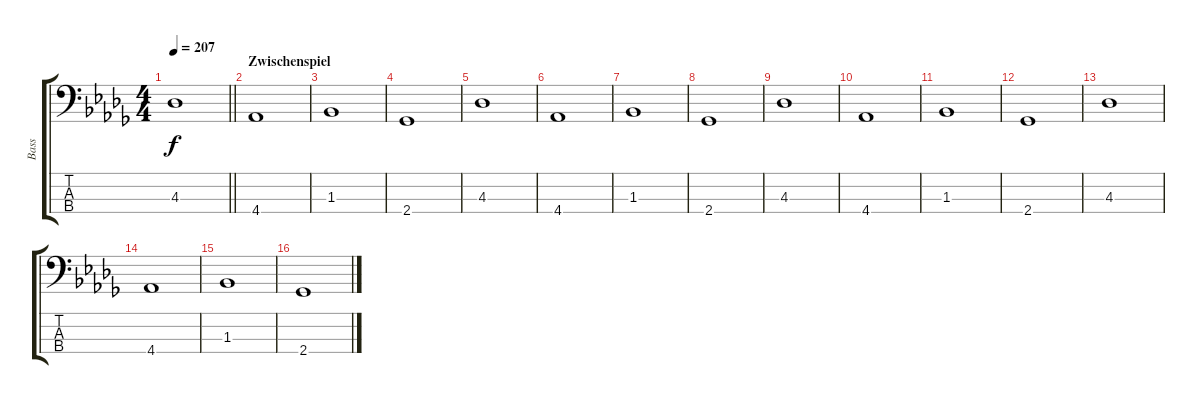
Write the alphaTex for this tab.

\track ("Bass" "Bass") {instrument electricbassfinger}
\staff {score tabs}
\tuning (G2 D2 A1 E1) {hide}
\ts (4 4)
\tempo 207
\clef f4
\barLineRight lightlight
\ks bbminor
4.3.1{dy f} |
\section ("" "Zwischenspiel")
4.4.1 |
1.3.1 |
2.4.1 |
4.3.1 |
4.4.1 |
1.3.1 |
2.4.1 |
4.3.1 |
4.4.1 |
1.3.1 |
2.4.1 |
4.3.1 |
4.4.1 |
1.3.1 |
2.4.1
